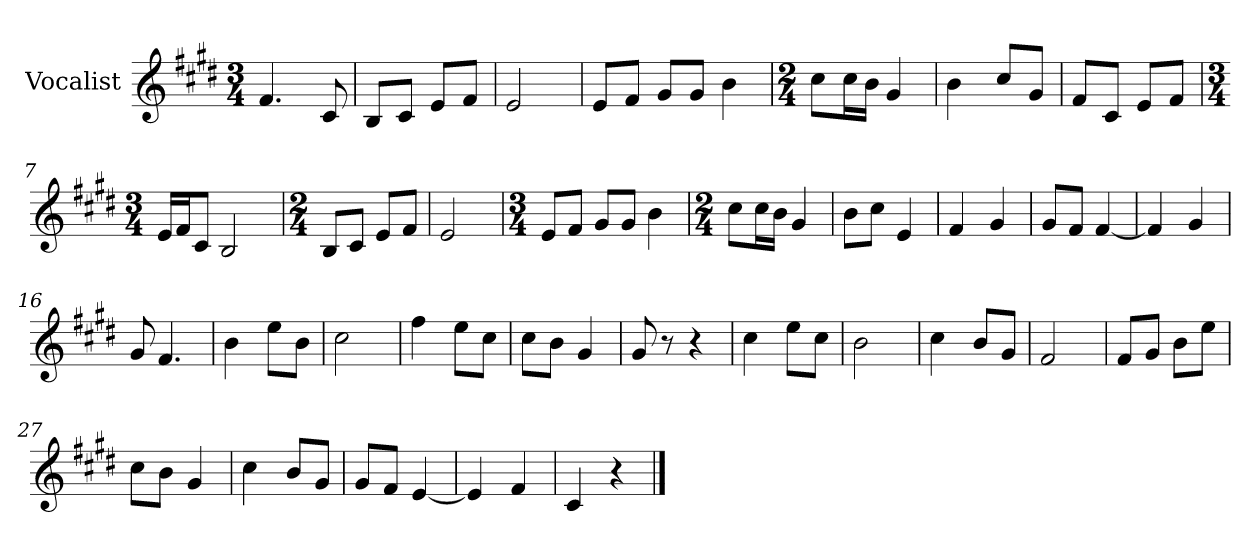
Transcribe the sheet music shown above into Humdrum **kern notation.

**kern
*part1
*staff1
*I"Vocalist
*k[f#c#g#d#]
*E:
*M3/4
=
4.f#
8c#
=1
8BL
8c#J
8eL
8f#J
=2
2e
=3
8eL
8f#J
8g#L
8g#J
4b
=4
*M2/4
8cc#L
16cc#L
16bJJ
4g#
=5
4b
8cc#L
8g#J
=6
8f#L
8c#J
8eL
8f#J
=7
*M3/4
16eLL
16f#J
8c#J
2B
=8
*M2/4
8BL
8c#J
8eL
8f#J
=9
2e
=10
*M3/4
8eL
8f#J
8g#L
8g#J
4b
=11
*M2/4
8cc#L
16cc#L
16bJJ
4g#
=12
8bL
8cc#J
4e
=13
4f#
4g#
=14
8g#L
8f#J
[4f#
=15
4f#]
4g#
=16
8g#
4.f#
=17
4b
8eeL
8bJ
=18
2cc#
=19
4ff#
8eeL
8cc#J
=20
8cc#L
8bJ
4g#
=21
8g#
8r
4r
=22
4cc#
8eeL
8cc#J
=23
2b
=24
4cc#
8bL
8g#J
=25
2f#
=26
8f#L
8g#J
8bL
8eeJ
=27
8cc#L
8bJ
4g#
=28
4cc#
8bL
8g#J
=29
8g#L
8f#J
[4e
=30
4e]
4f#
=31
4c#
4r
==
*-
